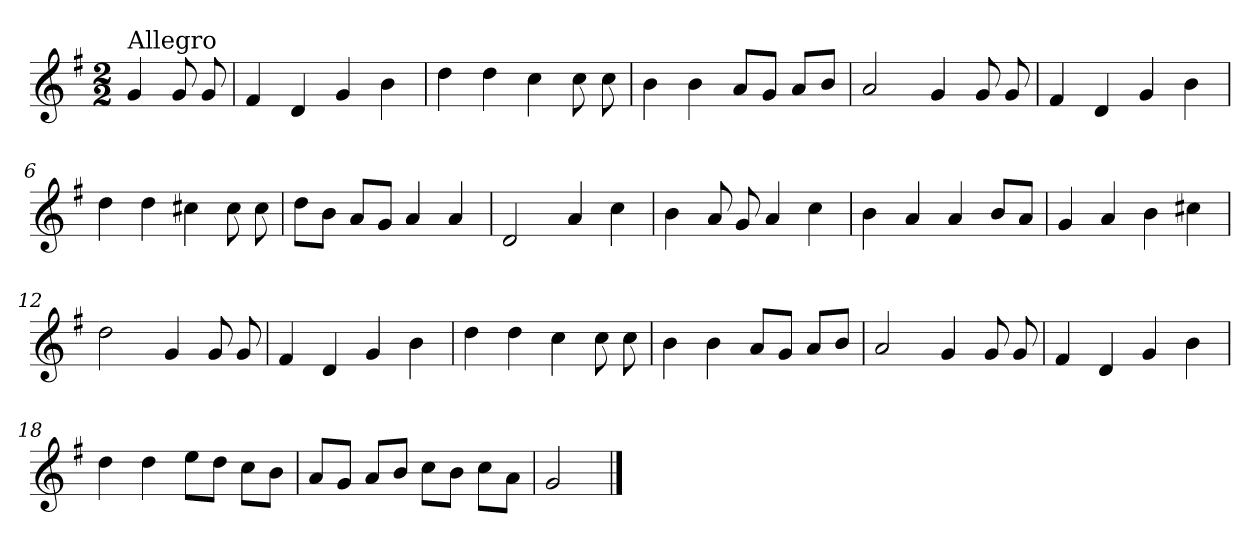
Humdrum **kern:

**kern
*part1
*staff1
*clefG2
*k[f#]
*G:
*M2/2
=
!LO:TX:a:t=Allegro
4g/
8g/
8g/
=1
4f#/
4d/
4g/
4b\
=2
4dd\
4dd\
4cc\
8cc\
8cc\
=3
4b\
4b\
8a/L
8g/J
8a/L
8b/J
=4
2a/
4g/
8g/
8g/
!!LO:LB:g=z
=5
4f#/
4d/
4g/
4b\
=6
4dd\
4dd\
4cc#X\
8cc#\
8cc#\
=7
8dd\L
8b\J
8a/L
8g/J
4a/
4a/
=8
2d/
4a/
4cc\
=9
4b\
8a/
8g/
4a/
4cc\
!!LO:LB:g=z
=10
4b\
4a/
4a/
8b/L
8a/J
=11
4g/
4a/
4b\
4cc#X\
=12
2dd\
4g/
8g/
8g/
=13
4f#/
4d/
4g/
4b\
=14
4dd\
4dd\
4cc\
8cc\
8cc\
!!LO:LB:g=z
=15
4b\
4b\
8a/L
8g/J
8a/L
8b/J
=16
2a/
4g/
8g/
8g/
=17
4f#/
4d/
4g/
4b\
=18
4dd\
4dd\
8ee\L
8dd\J
8cc\L
8b\J
=19
8a/L
8g/J
8a/L
8b/J
8cc\L
8b\J
8cc\L
8a\J
!!LO:LB:g=z
=20
2g/
==
*-
